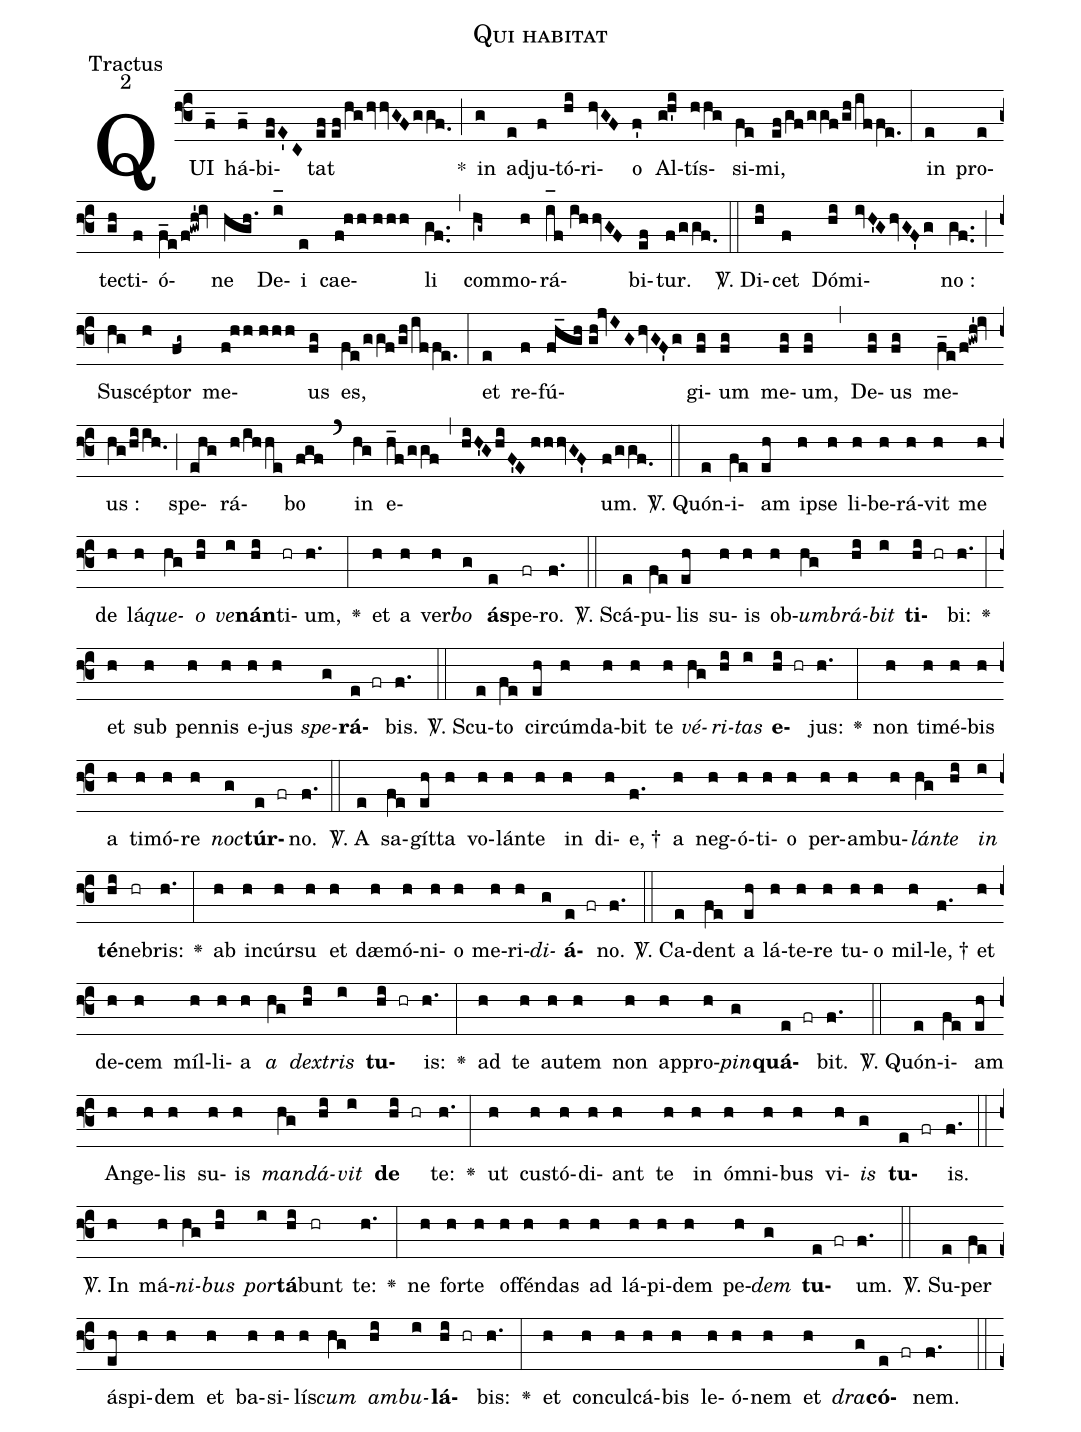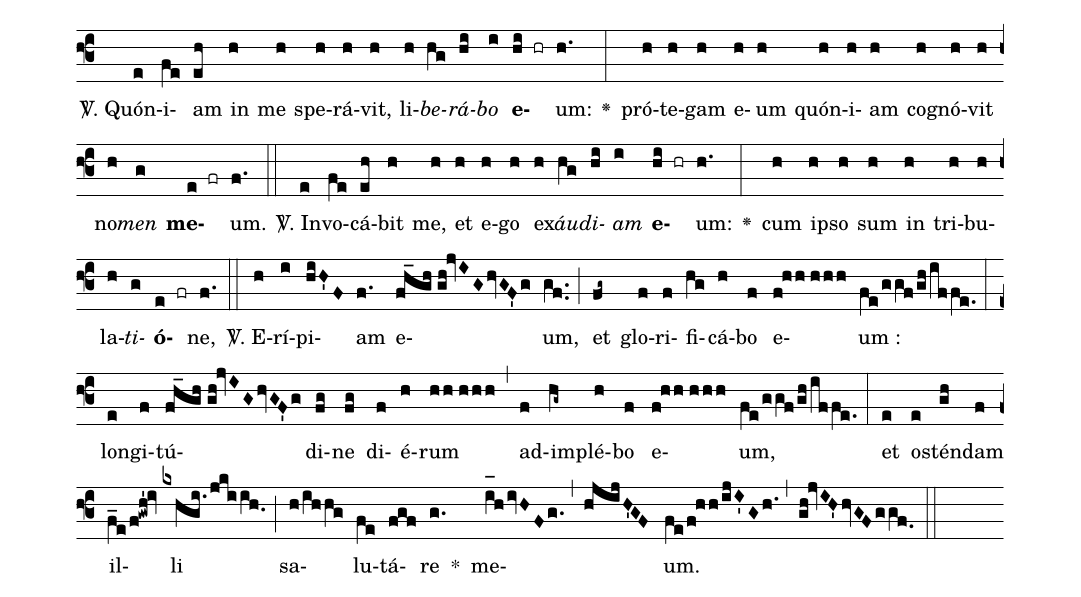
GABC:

name:Qui habitat;
office-part:Tractus;
mode:2;
%%
(f3) QUI(f_) há(f_)bi(efE'C)tat(ef//ef/hghvvGFggf.0) <clear>*(;) in(g) ad(e)ju(f)tó(hi)ri(hvGF)o(f') Al(gh'i)tís(hhg)si(fe)mi,(ef/gf/ggf/gh/iffe.) (:) in(e) pro(e)te(gh)cti(f)ó(f_e/f!gwh'!iv)ne(hgh.) De(i_[oh:h])i(e) cae(f!hh//hhh)li(gf..) (,) com(hg~)mo(h)rá(i_[oh:h]f//ihhvGF)bi(ef)tur.(f/ggf.0) (::)
<sp>V/</sp>. Di(hi)cet(f) Dó(hi)mi(ivH'GhvGF'g)no :(gf..) (;) Sus(hg)cé(h)ptor(fg~) me(f!hh//hhh)us(fg) es,(fe/ggf/gh/iffe.) (:) et(e) re(f)fú(fh_gh//gh!jvIGhvGF'g)gi(fg)um(fg) me(fg)um,(fg) (,) De(fg)us(fg) me(f_e/f!gwh'!iv)us :(hg/hiih.0) (;) spe(ehg)rá(h/ihhe)bo(fgf) (`) in(hg) e(h_f/ggf)(,)(hiH'GhiF'E//hhhvGF')um.(f/ggf.0) (::)

<sp>V/</sp>. Quón(e)i(fe)am(eh) ip(h)se(h) li(h)be(h)rá(h)vit(h) me(h) de(h) lá(h)<i>que</i>(hg)<i>o</i>(hi) <i>ve</i>(i)<b>nán</b>(hi)ti(hr)um,(h.) <v>\greheightstar</v>(:) et(h) a(h) ver(h)<i>bo</i>(g) <b>ás</b>(e)pe(fr)ro.(f.) (::)
<sp>V/</sp>. Scá(e)pu(fe)lis(eh) su(h)is(h) ob(h)<i>um</i>(hg)<i>brá</i>(hi)<i>bit</i>(i) <b>ti</b>(hi hr)bi:(h.) <v>\greheightstar</v>(:) et(h) sub(h) pen(h)nis(h) e(h)jus(h) <i>spe</i>(g)<b>rá</b>(e fr)bis.(f.) (::)
<sp>V/</sp>. Scu(e)to(fe) cir(eh)cúm(h)da(h)bit(h) te(h) <i>vé</i>(hg)<i>ri</i>(hi)<i>tas</i>(i) <b>e</b>(hi hr)jus:(h.) <v>\greheightstar</v>(:) non(h) ti(h)mé(h)bis(h) a(h) ti(h)mó(h)re(h) <i>noc</i>(g)<b>túr</b>(e fr)no.(f.) (::)
<sp>V/</sp>. A(e) sa(fe)gít(eh)ta(h) vo(h)lán(h)te(h) in(h) di(h)e, †(f.) a(h) neg(h)ó(h)ti(h)o(h) per(h)am(h)bu(h)<i>lán</i>(hg)<i>te</i>(hi) <i>in</i>(i) <b>té</b>(hi)ne(hr)bris:(h.) <v>\greheightstar</v>(:) ab(h) in(h)cúr(h)su(h) et(h) dæ(h)mó(h)ni(h)o(h) me(h)ri(h)<i>di</i>(g)<b>á</b>(e fr)no.(f.) (::)
<sp>V/</sp>. Ca(e)dent(fe) a(eh) lá(h)te(h)re(h) tu(h)o(h) mil(h)le, †(f.) et(h) de(h)cem(h) míl(h)li(h)a(h) <i>a</i>(hg) <i>dex</i>(hi)<i>tris</i>(i) <b>tu</b>(hi hr)is:(h.) <v>\greheightstar</v>(:) ad(h) te(h) au(h)tem(h) non(h) ap(h)pro(h)<i>pin</i>(g)<b>quá</b>(e fr)bit.(f.) (::)
<sp>V/</sp>. Quón(e)i(fe)am(eh) An(h)ge(h)lis(h) su(h)is(h) <i>man</i>(hg)<i>dá</i>(hi)<i>vit</i>(i) <b>de</b>(hi hr) te:(h.) <v>\greheightstar</v>(:) ut(h) cus(h)tó(h)di(h)ant(h) te(h) in(h) óm(h)ni(h)bus(h) vi(h)<i>is</i>(g) <b>tu</b>(e fr)is.(f.) (::)
<sp>V/</sp>. In(h) má(h)<i>ni</i>(hg)<i>bus</i>(hi) <i>por</i>(i)<b>tá</b>(hi)bunt(hr) te:(h.) <v>\greheightstar</v>(:) ne(h) for(h)te(h) of(h)fén(h)das(h) ad(h) lá(h)pi(h)dem(h) pe(h)<i>dem</i>(g) <b>tu</b>(e fr)um.(f.) (::)
<sp>V/</sp>. Su(e)per(fe) ás(eh)pi(h)dem(h) et(h) ba(h)si(h)lís(h)<i>cum</i>(hg) <i>am</i>(hi)<i>bu</i>(i)<b>lá</b>(hi hr)bis:(h.) <v>\greheightstar</v>(:) et(h) con(h)cul(h)cá(h)bis(h) le(h)ó(h)nem(h) et(h) <i>dra</i>(g)<b>có</b>(e fr)nem.(f.) (::)
<sp>V/</sp>. Quón(e)i(fe)am(eh) in(h) me(h) spe(h)rá(h)vit,(h) li(h)<i>be</i>(hg)<i>rá</i>(hi)<i>bo</i>(i) <b>e</b>(hi hr)um:(h.) <v>\greheightstar</v>(:) pró(h)te(h)gam(h) e(h)um(h) quón(h)i(h)am(h) co(h)gnó(h)vit(h) no(h)<i>men</i>(g) <b>me</b>(e fr)um.(f.) (::)
<sp>V/</sp>. In(e)vo(fe)cá(eh)bit(h) me,(h) et(h) e(h)go(h) ex(h)<i>áu</i>(hg)<i>di</i>(hi)<i>am</i>(i) <b>e</b>(hi hr)um:(h.) <v>\greheightstar</v>(:) cum(h) ip(h)so(h) sum(h) in(h) tri(h)bu(h)la(h)<i>ti</i>(g)<b>ó</b>(e fr)ne,(f.) (::)

% <sp>V/</sp>. Quó(f)ni(e)am(f) i(h/ihhf/hh/ijhhg/ihhggf!gwhgh)pse(gf..) (;) li(f)be(hfh)rá(iv.hi/ji)vit(ig~) me(giH'GhvGFgf..) (;) de(hg) lá(hi)que(hvGE)o(f') ve(gh'i)nán(hhg)ti(fe)um,(ef/gf/ggf/gh/iffe.) (:) et(e) a(f) ver(hhi~)bo(h) á(hv.gh/ihi)spe(f)ro.(f/ggf.0) (::)
% <sp>V/</sp>. Scá(i)pu(hiH'F)lis(f!gwh) su(hiH'F)is(f.) (,) ob(hg)um(hi~)brá(i_[oh:h]gi)bit(hg~) ti(hvGF)bi,(fe/ggf/gh/iffe.) (:) et(e) sub(e) pen(gh)nis(f) e(f_e/f!gwh'!iv)jus(hiH'GhvG'FEf_e) (,) spe(fhf)rá(hvvGF')bis.(f/ggf.0) (::)
% <sp>V/</sp>. Scu(h)to(hh//hhh) cir(f)cúm(hfh)da(iv.hi/ji)bit(ig~) te(giH'GhvGFgf..) (;) vé(hi)ri(hvGE')tas(f) e(g_[oh:h]fg)jus :(fe/ggf/gh/iffe.) (:) non(gh) ti(f)mé(f_e/f!gwh'!iv)bis(hg/hiih.0) (;) a(i) ti(e)mó(f)re(f) no(hg)ctúr(hvGF)no.(fefEC//fef/ggf.0) (::)
% <sp>V/</sp>. A(fhg) sa(h)gít(iji___/jij)ta(f.) vo(h)lán(hi!jvIH'GhvGF'g)te(gf..) (,) per(hg~) di(h_fg)em,(fe/ggf/gh/iffe.) (:) a(c) ne(c)gó(ef)ti(fe)o(f/hhhvF'E//f_efv.) (;) per(f)am(f)bu(hg)lán(hv.gh/ihi)te(f') in(gh'i) té(hhg)ne(fe)bris,(ef/gf/ggf/gh/iffe.) (:) a(c) ru(c)í(ef)na(f/hhhvF'E//f_efv.) (;) et(f) dae(hg)mó(hv.gh/ihi)ni(fe)o(ef) (,) me(ec)ri(e)di(f)á(fih/ihh'hhvF'EDef/hf)no.(f.) (::)
% <sp>V/</sp>. Ca(hi/j_i)dent(ijIH'ihh'hhvGEf_e/f!gw!hvGFgf..) (;) a(h) lá(hi'j)te(jvIH'GhvGF'g)re(g_[oh:h]f) tu(f)o(fi) (,) mil(hiHF'fe//hiHF'fe//hvGF'ihhvGF'hfgv_[oh:h]F~E~)le,(fe..) (;) et(f) de(e)cem(f) míl(f!hh/ijhhg/ihhggf!gwh_g)li(hg)a(f.) (;) a(f!gwh_g) dex(h)tris(f!gwh_g) tu(hvGF)is :(fe/ggf/gh/iffe.) (:) ti(gh)bi(f) au(f_e/f!gwh'!iv)tem(hg/hiih.0) (;) non(i) ap(e)pro(f)pin(hg~)quá(hvGF)bit.(fefEC//fef/ggf.0) (::)
% <sp>V/</sp>. Quó(f)ni(e)am(f) An(hi)ge(hiH'F)lis(f!gwh) su(hiH'F)is(f.) (;) man(fi~)dá(i_[oh:h]gi)vit(hg) de(fg) te,(fe/ggf/gh/iffe.) (:) ut(e) cu(e)stó(gh)di(f)ant(f_e/f!gwh'!iv) te(hg/hiih.0) (;) in(i) ó(i)mni(e)bus(f) vi(h)is(g/hihi) tu(f)is.(f/ggf.0) (::)
% <sp>V/</sp>. In(h) má(i)ni(jiihi)bus(iv.hh/fgf.) (;) por(hfh)tá(iv.hi/ji)bunt(ig~) te,(giH'GhvGFgf..) (;) ne(hg) un(hi)quam(hvGE') of(f)fén(g_[oh:h]fg)das(fe/ggf/gh/iffe.) (:) ad(gh~) lá(f_e/f!gwh'!iv)pi(hi)dem(ivH'GhvG'FEf_e) (`) pe(h)dem(gh/ihi) tu(f)um.(f/ggf.0) (::)
% <sp>V/</sp>. Su(fhg)per(h) á(i)spi(jiihi)dem(iv.hh/fgf.) (;) et(f) ba(f)si(hfh)lí(iv.hi!jvIG)scum(giH'GhvGFgf..) (;) am(f)bu(i)lá(hiHF'fe//hiHF'fe//hvGF'ihhvGF)bis,(fhffe.) (:) et(gh~) con(fg~)cul(f)cá(f_e/f!gwh'!iv)bis(hg/hiih.0) (;) le(f)ó(fefEC//f_e/f!gw!hvGF'g)nem(gf..) (,) et(hg~) dra(h)có(hji/hjIH'ihh'hhvGEf_e/f!gw!hvGF'g)nem.(gf..) (::)
% <sp>V/</sp>. Quó(f_)ni(f_e)am(e) in(f) me(hi) spe(f)rá(f!hh/ijhhg/ihhggf!gwhgh)vit,(gf..) (;) li(f)be(hg)rá(h)bo(f) e(f!hh//hhh)um :(fe/ggf/gh/iffe.) (:) pró(gh)te(f)gam(f) e(f_e/f!gwh'!iv)um,(hg/hiih.0) (;) quó(hi)ni(hvGE')am(f) co(fe~)gnó(gh)vit(h) no(h)men(gh/ihi) me(f)um.(f/ggf.0) (::)
% <sp>V/</sp>. In(fhg)vo(h)cá(i)bit(jiihi) me,(iv.hh/fgf.) (;) et(h) e(hi'j)go(jvIH'GhvGFgf..) (,) ex(hg)áu(hi)di(hvGE')am(f) e(g_[oh:h]fg)um :(fe/ggf/gh/iffe.) (:) cum(gh) i(f)pso(f_e/f!gwh'!iv) sum(hg/hiih.0) (;) in(hi) tri(hhg)bu(fef)la(eh)ti(gh/ihi)ó(f)ne.(f/ggf.0) (::)
<sp>V/</sp>. E(h)rí(i)pi(hiH'F)am(f.) e(fh_gh//gh!jvIGhvGF'g)um,(gf..) (;) et(fg~) glo(f)ri(f)fi(hg)cá(h)bo(f) e(f!hh//hhh)um :(fe/ggf/gh/iffe.) (:) lon(e)gi(f)tú(fh_gh//gh!jvIGhvGF'g)di(fg)ne(fg) di(f)é(h)rum(hh//hhh) (,) ad(f)im(hg~)plé(h)bo(f) e(f!hh//hhh)um,(fe/ggf/gh/iffe.) (:) et(e) os(e)tén(gh)dam(f) il(f_e/f!gwh'!iv)li(kxhgi./jkiih.0) (;) sa(h/ihhg)lu(fe)tá(fgf)re(g.) *() me(i_[oh:h]hivHFg.)(,)(hjijH'GF)um.(fe/f!hh/ijI'Gh.) (,) (gh!jvIH'hvGFggf.0) (::)
